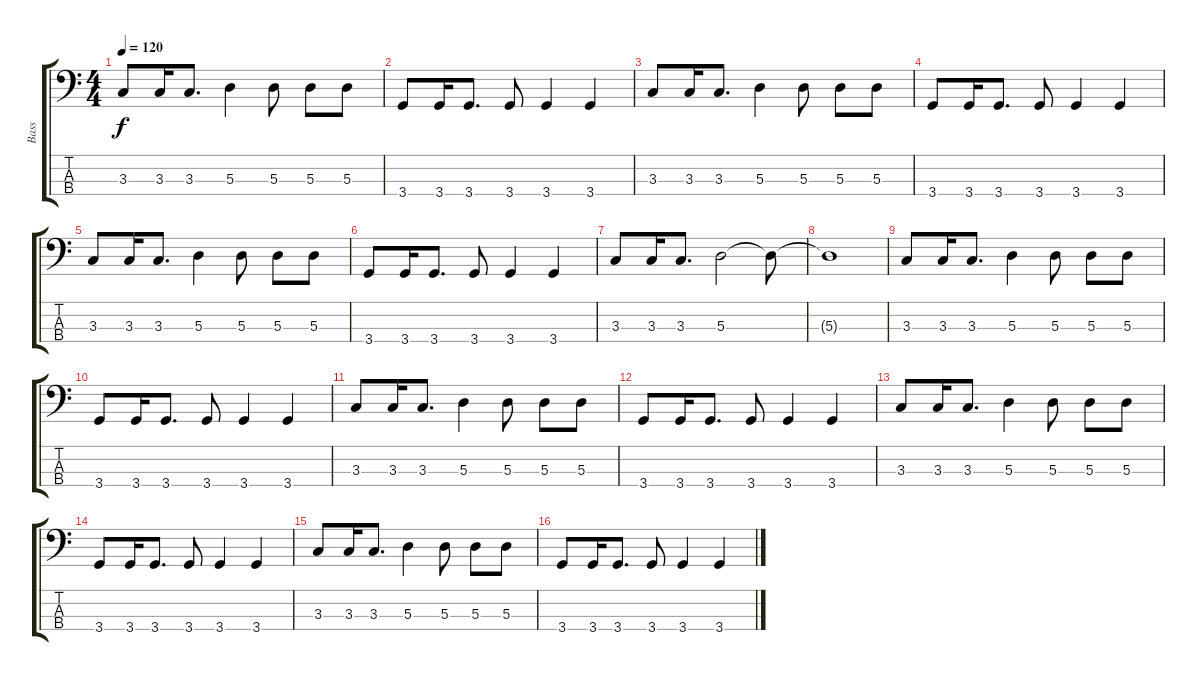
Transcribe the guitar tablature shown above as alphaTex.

\track ("Bass" "Bass") {instrument electricbasspick}
\staff {score tabs}
\tuning (G2 D2 A1 E1) {hide}
\ts (4 4)
\tempo 120
\clef f4
\ks c
3.3.8{dy f} 3.3.16 3.3.8{d} 5.3.4 5.3.8 5.3.8 5.3.8 |
3.4.8 3.4.16 3.4.8{d} 3.4.8 3.4.4 3.4.4 |
3.3.8 3.3.16 3.3.8{d} 5.3.4 5.3.8 5.3.8 5.3.8 |
3.4.8 3.4.16 3.4.8{d} 3.4.8 3.4.4 3.4.4 |
3.3.8 3.3.16 3.3.8{d} 5.3.4 5.3.8 5.3.8 5.3.8 |
3.4.8 3.4.16 3.4.8{d} 3.4.8 3.4.4 3.4.4 |
3.3.8 3.3.16 3.3.8{d} 5.3.2 5.3{t}.8 |
5.3{t}.1 |
3.3.8 3.3.16 3.3.8{d} 5.3.4 5.3.8 5.3.8 5.3.8 |
3.4.8 3.4.16 3.4.8{d} 3.4.8 3.4.4 3.4.4 |
3.3.8 3.3.16 3.3.8{d} 5.3.4 5.3.8 5.3.8 5.3.8 |
3.4.8 3.4.16 3.4.8{d} 3.4.8 3.4.4 3.4.4 |
3.3.8 3.3.16 3.3.8{d} 5.3.4 5.3.8 5.3.8 5.3.8 |
3.4.8 3.4.16 3.4.8{d} 3.4.8 3.4.4 3.4.4 |
3.3.8 3.3.16 3.3.8{d} 5.3.4 5.3.8 5.3.8 5.3.8 |
3.4.8 3.4.16 3.4.8{d} 3.4.8 3.4.4 3.4.4
